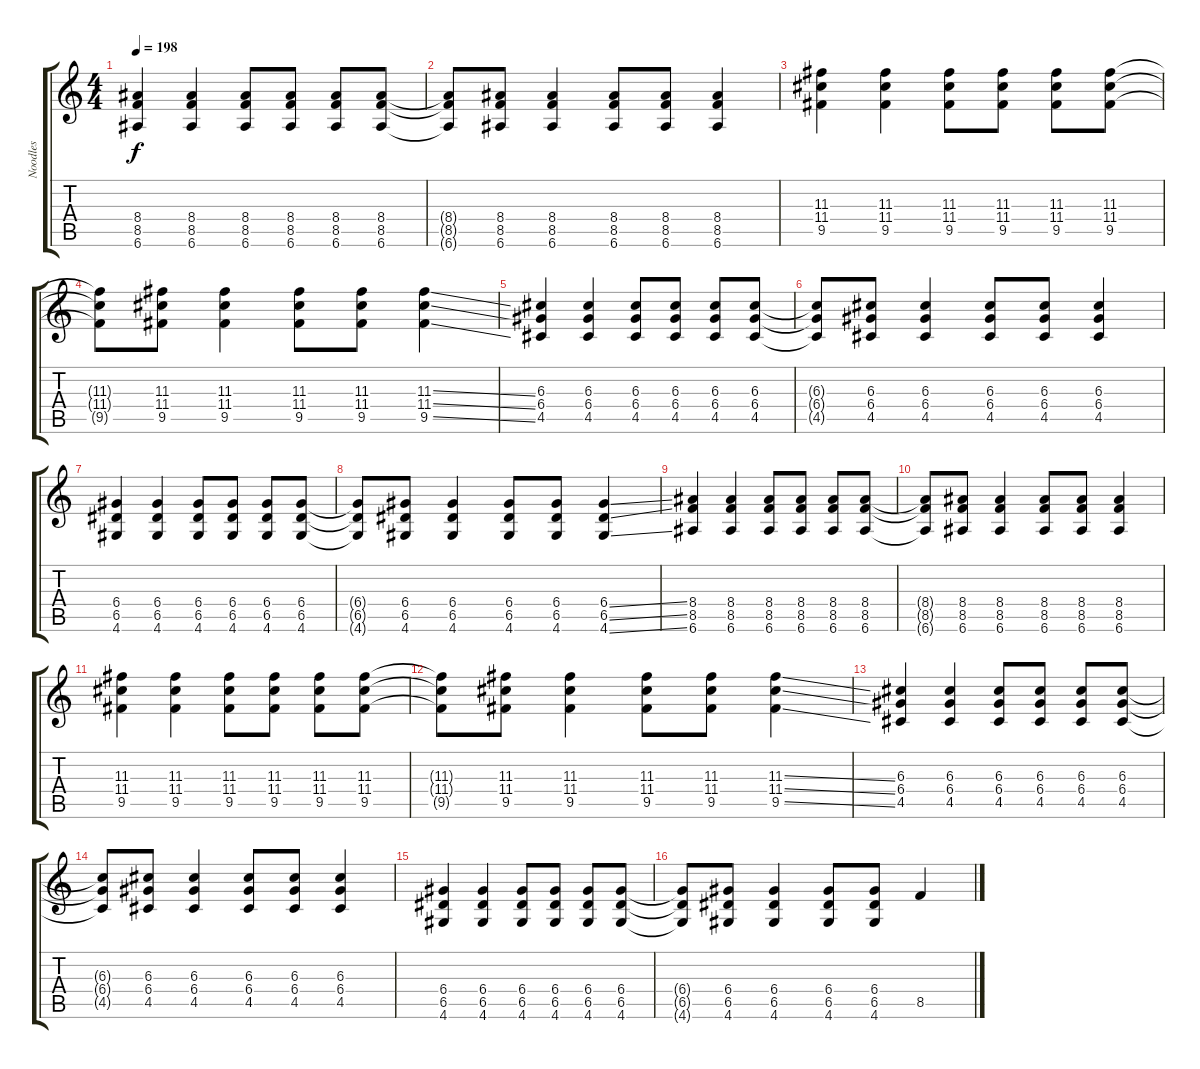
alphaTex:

\track ("Noodles" "Noodles") {instrument distortionguitar}
\staff {score tabs}
\tuning (E4 B3 G3 D3 A2 E2) {hide}
\ts (4 4)
\tempo 198
\clef g2
\ks c
(8.4 8.5 6.6).4{dy f} (8.4 8.5 6.6).4 (8.4 8.5 6.6).8 (8.4 8.5 6.6).8 (8.4 8.5 6.6).8 (8.4 8.5 6.6).8 |
(8.4{t} 8.5{t} 6.6{t}).8 (8.4 8.5 6.6).8 (8.4 8.5 6.6).4 (8.4 8.5 6.6).8 (8.4 8.5 6.6).8 (8.4 8.5 6.6).4 |
(11.3 11.4 9.5).4 (11.3 11.4 9.5).4 (11.3 11.4 9.5).8 (11.3 11.4 9.5).8 (11.3 11.4 9.5).8 (11.3 11.4 9.5).8 |
(11.3{t} 11.4{t} 9.5{t}).8 (11.3 11.4 9.5).8 (11.3 11.4 9.5).4 (11.3 11.4 9.5).8 (11.3 11.4 9.5).8 (11.3{ss} 11.4{ss} 9.5{ss}).4 |
(6.3 6.4 4.5).4 (6.3 6.4 4.5).4 (6.3 6.4 4.5).8 (6.3 6.4 4.5).8 (6.3 6.4 4.5).8 (6.3 6.4 4.5).8 |
(6.3{t} 6.4{t} 4.5{t}).8 (6.3 6.4 4.5).8 (6.3 6.4 4.5).4 (6.3 6.4 4.5).8 (6.3 6.4 4.5).8 (6.3 6.4 4.5).4 |
(6.4 6.5 4.6).4 (6.4 6.5 4.6).4 (6.4 6.5 4.6).8 (6.4 6.5 4.6).8 (6.4 6.5 4.6).8 (6.4 6.5 4.6).8 |
(6.4{t} 6.5{t} 4.6{t}).8 (6.4 6.5 4.6).8 (6.4 6.5 4.6).4 (6.4 6.5 4.6).8 (6.4 6.5 4.6).8 (6.4{ss} 6.5{ss} 4.6{ss}).4 |
(8.4 8.5 6.6).4 (8.4 8.5 6.6).4 (8.4 8.5 6.6).8 (8.4 8.5 6.6).8 (8.4 8.5 6.6).8 (8.4 8.5 6.6).8 |
(8.4{t} 8.5{t} 6.6{t}).8 (8.4 8.5 6.6).8 (8.4 8.5 6.6).4 (8.4 8.5 6.6).8 (8.4 8.5 6.6).8 (8.4 8.5 6.6).4 |
(11.3 11.4 9.5).4 (11.3 11.4 9.5).4 (11.3 11.4 9.5).8 (11.3 11.4 9.5).8 (11.3 11.4 9.5).8 (11.3 11.4 9.5).8 |
(11.3{t} 11.4{t} 9.5{t}).8 (11.3 11.4 9.5).8 (11.3 11.4 9.5).4 (11.3 11.4 9.5).8 (11.3 11.4 9.5).8 (11.3{ss} 11.4{ss} 9.5{ss}).4 |
(6.3 6.4 4.5).4 (6.3 6.4 4.5).4 (6.3 6.4 4.5).8 (6.3 6.4 4.5).8 (6.3 6.4 4.5).8 (6.3 6.4 4.5).8 |
(6.3{t} 6.4{t} 4.5{t}).8 (6.3 6.4 4.5).8 (6.3 6.4 4.5).4 (6.3 6.4 4.5).8 (6.3 6.4 4.5).8 (6.3 6.4 4.5).4 |
(6.4 6.5 4.6).4 (6.4 6.5 4.6).4 (6.4 6.5 4.6).8 (6.4 6.5 4.6).8 (6.4 6.5 4.6).8 (6.4 6.5 4.6).8 |
(6.4{t} 6.5{t} 4.6{t}).8 (6.4 6.5 4.6).8 (6.4 6.5 4.6).4 (6.4 6.5 4.6).8 (6.4 6.5 4.6).8 8.5{ss}.4
